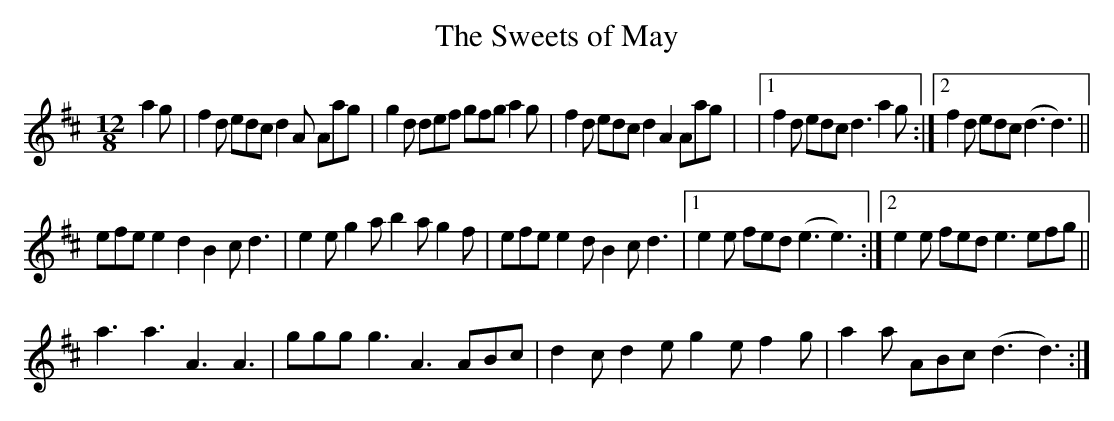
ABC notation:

X:1
T:The Sweets of May
M:12/8
L:1/8
K:D
a2 g|f2 d edc d2 A Aag|g2 d def gfg a2 g|f2 d edc d2 A2 Aag|\
|1 f2 d edc d3 a2 g :|2 f2 d edc (d3 d3) ||
efe e2 d2 B2 c d3|e2 e g2 a b2 a g2 f|\
efe e2 d B2 c d3|1 e2 e fed (e3 e3) :|2 e2 e fed e3 efg ||
a3 a3 A3 A3 |ggg g3 A3 ABc|d2 c d2 e g2 e f2 g|a2 a ABc (d3 d3) :|
